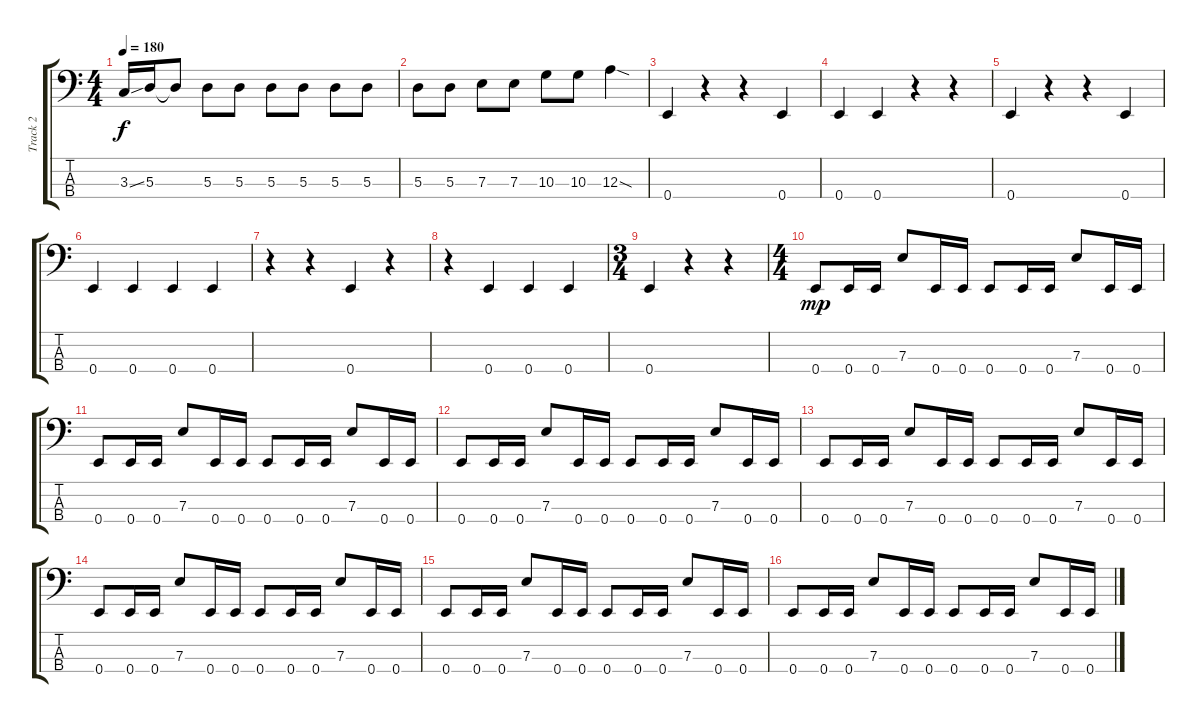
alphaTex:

\track ("Track 2" "Track 2") {instrument electricbasspick}
\staff {score tabs}
\tuning (G2 D2 A1 E1) {hide}
\ts (4 4)
\tempo 180
\clef f4
\ks c
3.3{ss}.16{dy f} 5.3.16 5.3{t}.8 5.3.8 5.3.8 5.3.8 5.3.8 5.3.8 5.3.8 |
5.3.8 5.3.8 7.3.8 7.3.8 10.3.8 10.3.8 12.3{sod}.4 |
0.4.4 r.4 r.4 0.4.4 |
0.4.4 0.4.4 r.4 r.4 |
0.4.4 r.4 r.4 0.4.4 |
0.4.4 0.4.4 0.4.4 0.4.4 |
r.4 r.4 0.4.4 r.4 |
r.4 0.4.4 0.4.4 0.4.4 |
\ts (3 4)
0.4.4 r.4 r.4 |
\ts (4 4)
0.4.8{dy mp} 0.4.16 0.4.16 7.3.8 0.4.16 0.4.16 0.4.8 0.4.16 0.4.16 7.3.8 0.4.16 0.4.16 |
0.4.8 0.4.16 0.4.16 7.3.8 0.4.16 0.4.16 0.4.8 0.4.16 0.4.16 7.3.8 0.4.16 0.4.16 |
0.4.8 0.4.16 0.4.16 7.3.8 0.4.16 0.4.16 0.4.8 0.4.16 0.4.16 7.3.8 0.4.16 0.4.16 |
0.4.8 0.4.16 0.4.16 7.3.8 0.4.16 0.4.16 0.4.8 0.4.16 0.4.16 7.3.8 0.4.16 0.4.16 |
0.4.8 0.4.16 0.4.16 7.3.8 0.4.16 0.4.16 0.4.8 0.4.16 0.4.16 7.3.8 0.4.16 0.4.16 |
0.4.8 0.4.16 0.4.16 7.3.8 0.4.16 0.4.16 0.4.8 0.4.16 0.4.16 7.3.8 0.4.16 0.4.16 |
0.4.8 0.4.16 0.4.16 7.3.8 0.4.16 0.4.16 0.4.8 0.4.16 0.4.16 7.3.8 0.4.16 0.4.16
